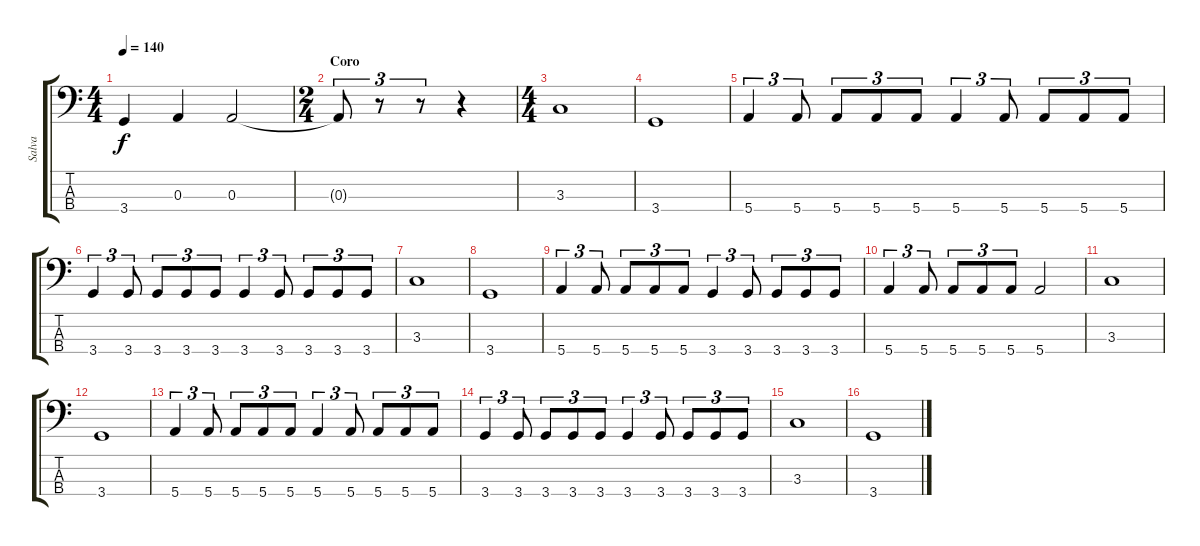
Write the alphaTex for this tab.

\track ("Salva" "Salva") {instrument electricbassfinger}
\staff {score tabs}
\tuning (G2 D2 A1 E1) {hide}
\ts (4 4)
\tempo 140
\clef f4
\ks c
3.4.4{dy f} 0.3.4 0.3.2 |
\ts (2 4)
\section ("" "Coro")
0.3{t}.8{tu (3 2)} r.8{tu (3 2)} r.8{tu (3 2)} r.4 |
\ts (4 4)
3.3.1 |
3.4.1 |
5.4.4{tu (3 2)} 5.4.8{tu (3 2)} 5.4.8{tu (3 2)} 5.4.8{tu (3 2)} 5.4.8{tu (3 2)} 5.4.4{tu (3 2)} 5.4.8{tu (3 2)} 5.4.8{tu (3 2)} 5.4.8{tu (3 2)} 5.4.8{tu (3 2)} |
3.4.4{tu (3 2)} 3.4.8{tu (3 2)} 3.4.8{tu (3 2)} 3.4.8{tu (3 2)} 3.4.8{tu (3 2)} 3.4.4{tu (3 2)} 3.4.8{tu (3 2)} 3.4.8{tu (3 2)} 3.4.8{tu (3 2)} 3.4.8{tu (3 2)} |
3.3.1 |
3.4.1 |
5.4.4{tu (3 2)} 5.4.8{tu (3 2)} 5.4.8{tu (3 2)} 5.4.8{tu (3 2)} 5.4.8{tu (3 2)} 3.4.4{tu (3 2)} 3.4.8{tu (3 2)} 3.4.8{tu (3 2)} 3.4.8{tu (3 2)} 3.4.8{tu (3 2)} |
5.4.4{tu (3 2)} 5.4.8{tu (3 2)} 5.4.8{tu (3 2)} 5.4.8{tu (3 2)} 5.4.8{tu (3 2)} 5.4.2 |
3.3.1 |
3.4.1 |
5.4.4{tu (3 2)} 5.4.8{tu (3 2)} 5.4.8{tu (3 2)} 5.4.8{tu (3 2)} 5.4.8{tu (3 2)} 5.4.4{tu (3 2)} 5.4.8{tu (3 2)} 5.4.8{tu (3 2)} 5.4.8{tu (3 2)} 5.4.8{tu (3 2)} |
3.4.4{tu (3 2)} 3.4.8{tu (3 2)} 3.4.8{tu (3 2)} 3.4.8{tu (3 2)} 3.4.8{tu (3 2)} 3.4.4{tu (3 2)} 3.4.8{tu (3 2)} 3.4.8{tu (3 2)} 3.4.8{tu (3 2)} 3.4.8{tu (3 2)} |
3.3.1 |
3.4.1
